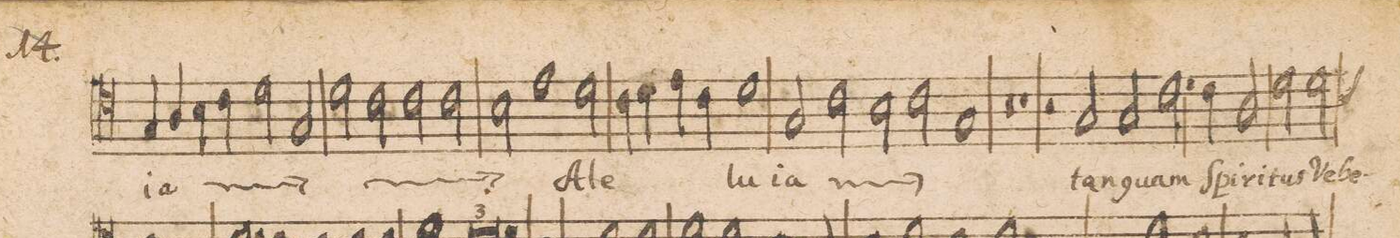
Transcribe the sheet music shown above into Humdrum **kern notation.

**kern	**text
*I"ALTVS.	*
*clefC4	*
*k[]	*
*met(C|)	*
*M2/1	*
4G/	-ia
4A/	.
4B\	.
4c\	.
*	*ij
2d\	Al-
2G/	-le-
=26-	=26-
2d\	-lu-
2c\	-ia
2c\	Al-
2c\	-le-
=27-	=27-
2B\	-lu-
1e	-ia
*	*Xij
2d\	A[l]-
=28-	=28-
4c\	-le-
4d\	.
4e\	.
4c\	.
1d	-lu-
=29-	=29-
2G/	-ia
*	*ij
2c\	Al-
2B\	-le-
2c\	-lu-
=30-	=30-
1G	-ia
*	*Xij
0r	.
=31-	=31-
1r	.
=32-	=32-
2r	.
2G/	tan-
2G/	-quam
2.c\	Spi-
=33-	=33-
4c\	-ri-
2A/	-tus
2d\	Ve-
2d\	-he-
*custos:B	*
=34-	=34-
*-	*-
